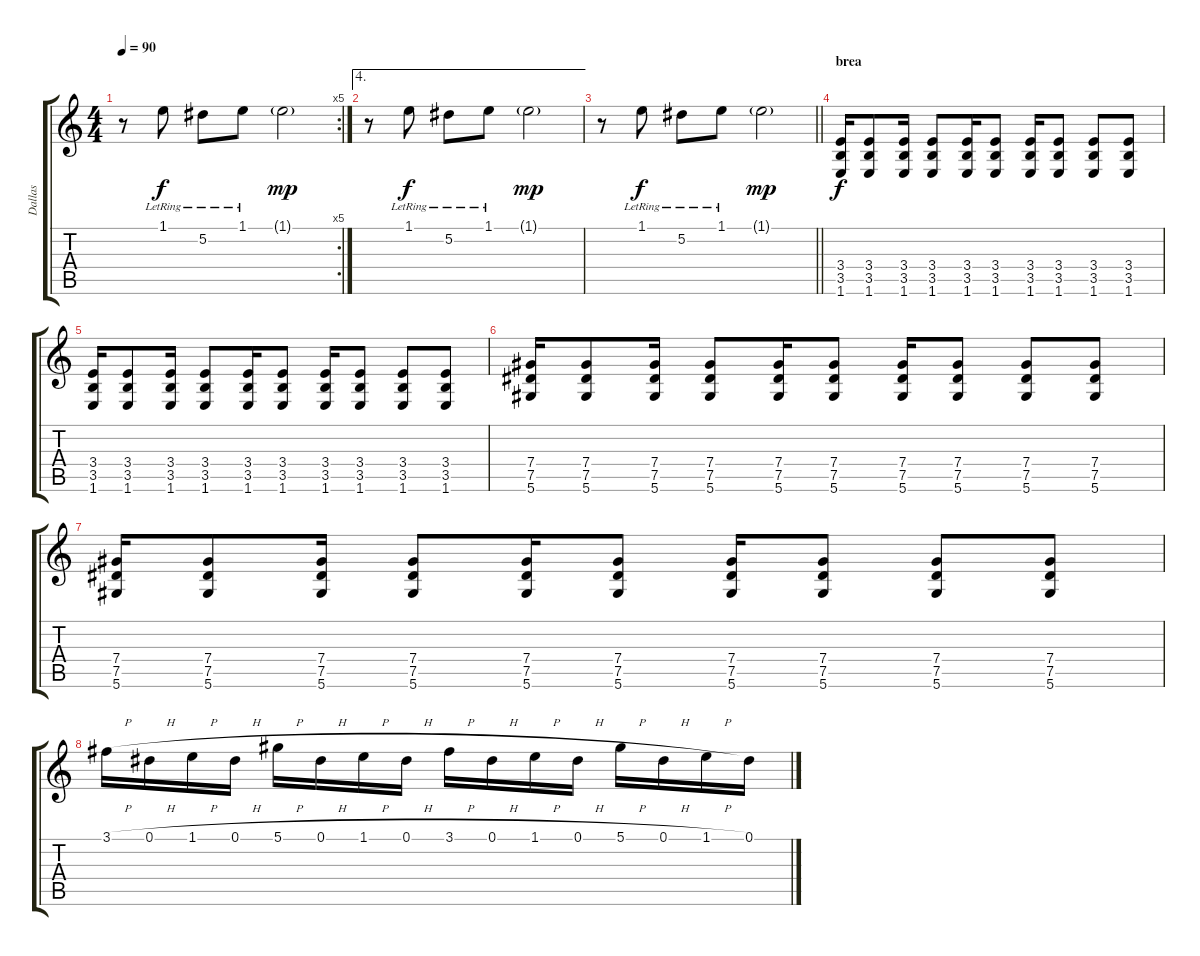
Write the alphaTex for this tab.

\track ("Dallas" "Dallas") {instrument distortionguitar}
\staff {score tabs}
\tuning (Eb4 Bb3 Gb3 Db3 Ab2 Eb2) {hide}
\rc 5
\ts (4 4)
\tempo 90
\clef g2
\ks c
r.8{dy mp} 1.1{lr}.8{dy f} 5.2{lr}.8 1.1{lr}.8 1.1{g}.2{dy mp} |
\ae 4
r.8 1.1{lr}.8{dy f} 5.2{lr}.8 1.1{lr}.8 1.1{g}.2{dy mp} |
\barLineRight lightlight
r.8 1.1{lr}.8{dy f} 5.2{lr}.8 1.1{lr}.8 1.1{g}.2{dy mp} |
\section ("" "brea")
(3.4 3.5 1.6).16{dy f instrument distortionguitar} (3.4 3.5 1.6).8 (3.4 3.5 1.6).16 (3.4 3.5 1.6).8 (3.4 3.5 1.6).16 (3.4 3.5 1.6).8 (3.4 3.5 1.6).16 (3.4 3.5 1.6).8 (3.4 3.5 1.6).8 (3.4 3.5 1.6).8 |
(3.4 3.5 1.6).16 (3.4 3.5 1.6).8 (3.4 3.5 1.6).16 (3.4 3.5 1.6).8 (3.4 3.5 1.6).16 (3.4 3.5 1.6).8 (3.4 3.5 1.6).16 (3.4 3.5 1.6).8 (3.4 3.5 1.6).8 (3.4 3.5 1.6).8 |
(7.4 7.5 5.6).16 (7.4 7.5 5.6).8 (7.4 7.5 5.6).16 (7.4 7.5 5.6).8 (7.4 7.5 5.6).16 (7.4 7.5 5.6).8 (7.4 7.5 5.6).16 (7.4 7.5 5.6).8 (7.4 7.5 5.6).8 (7.4 7.5 5.6).8 |
(7.4 7.5 5.6).16 (7.4 7.5 5.6).8 (7.4 7.5 5.6).16 (7.4 7.5 5.6).8 (7.4 7.5 5.6).16 (7.4 7.5 5.6).8 (7.4 7.5 5.6).16 (7.4 7.5 5.6).8 (7.4 7.5 5.6).8 (7.4 7.5 5.6).8 |
3.1{h}.16 0.1{h}.16 1.1{h}.16 0.1{h}.16 5.1{h}.16 0.1{h}.16 1.1{h}.16 0.1{h}.16 3.1{h}.16 0.1{h}.16 1.1{h}.16 0.1{h}.16 5.1{h}.16 0.1{h}.16 1.1{h}.16 0.1.16
